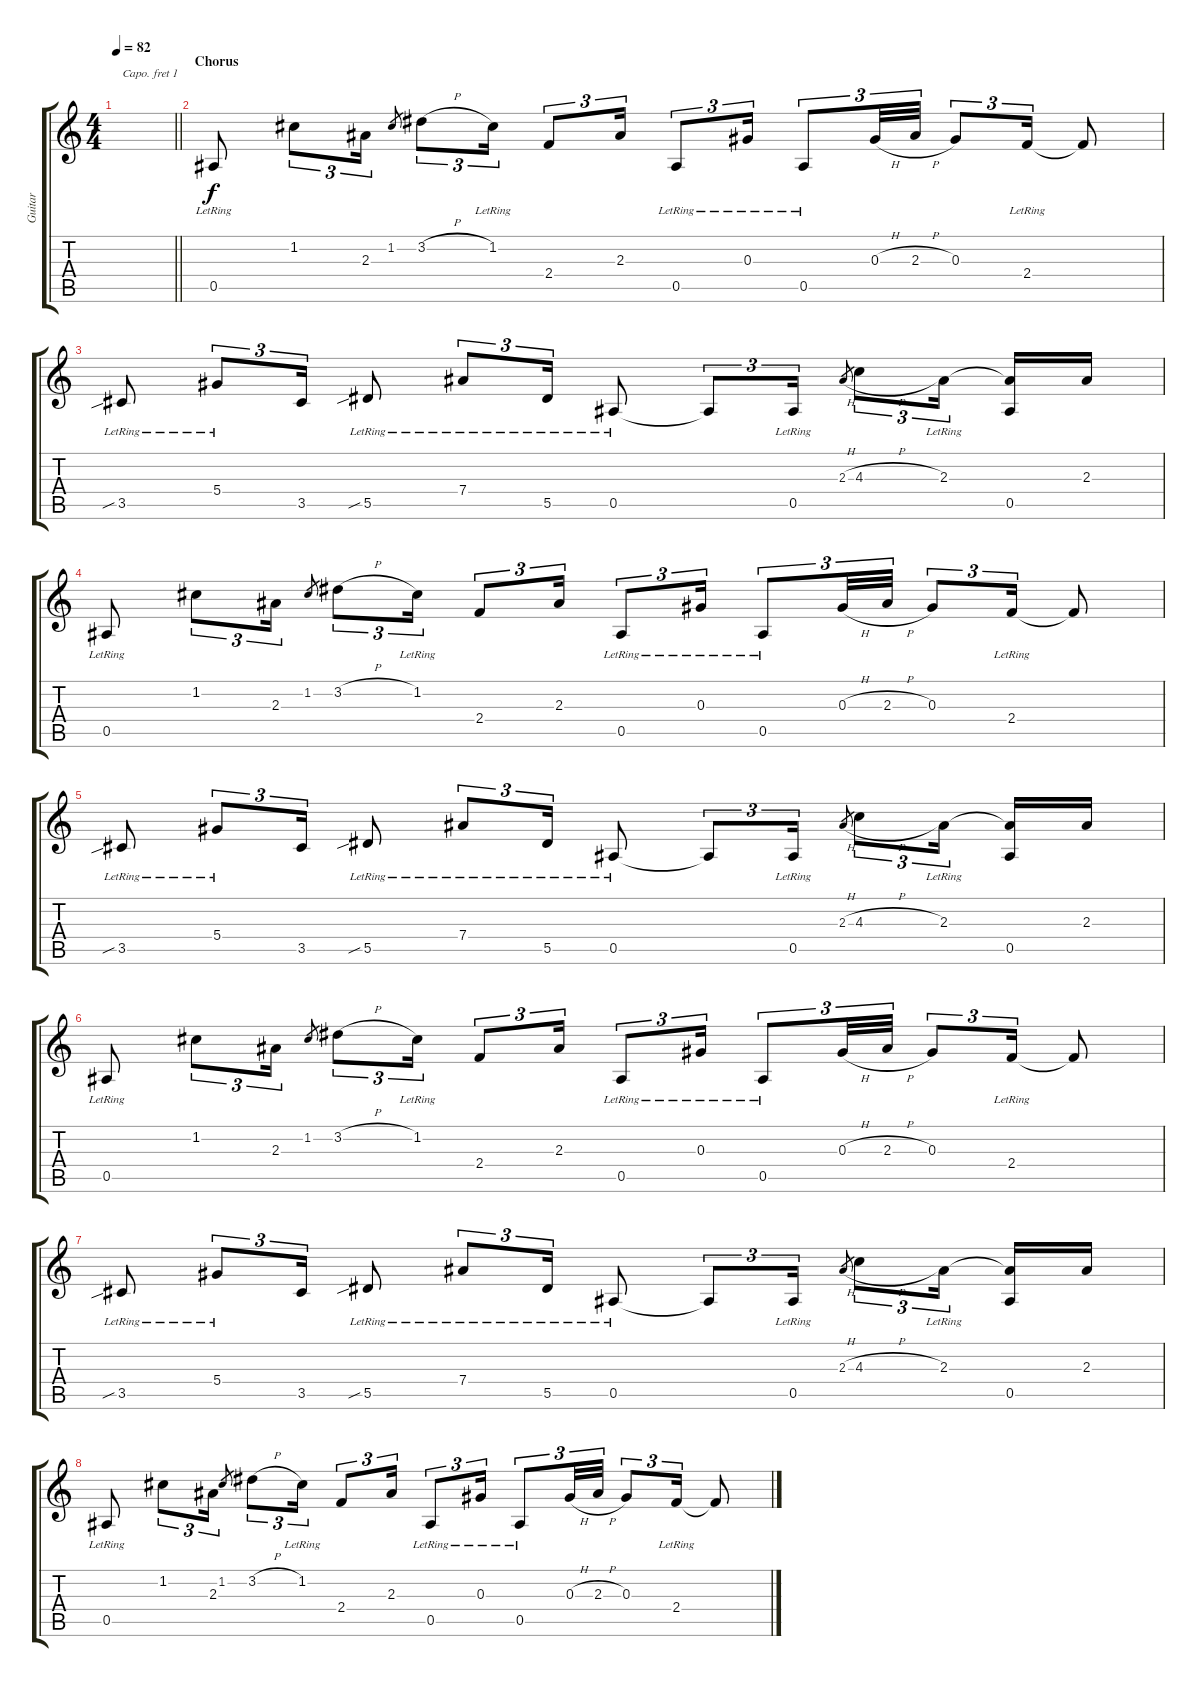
\track ("Guitar" "Guitar") {instrument electricguitarjazz}
\staff {score tabs}
\capo 1
\tuning (E4 B3 G3 D3 A2 E2) {hide}
\ts (4 4)
\tempo 82
\clef g2
\barLineRight lightlight
\ks c
|
\section ("" "Chorus")
0.5{lr}.8 1.2.8{tu (3 2)} 2.3.16{tu (3 2)} 1.2.8{gr} 3.2{h}.8{tu (3 2)} 1.2{lr}.16{tu (3 2)} 2.4.8{tu (3 2)} 2.3.16{tu (3 2)} 0.5{lr}.8{tu (3 2)} 0.3{lr}.16{tu (3 2)} 0.5{lr}.8{tu (3 2)} 0.3{h}.32{tu (3 2)} 2.3{h}.32{tu (3 2)} 0.3.8{tu (3 2)} 2.4{lr}.16{tu (3 2)} 2.4{t}.8 |
3.5{sib lr}.8 5.4{lr}.8{tu (3 2)} 3.5.16{tu (3 2)} 5.5{sib lr}.8 7.4{lr}.8{tu (3 2)} 5.5{lr}.16{tu (3 2)} 0.5{lr}.8 0.5{t}.8{tu (3 2)} 0.5{lr}.16{tu (3 2)} 2.3{h}.8{gr} 4.3{h}.8{tu (3 2)} 2.3{lr}.16{tu (3 2) beam splitsecondary} (2.3{t} 0.5).16 2.3.16 |
0.5{lr}.8 1.2.8{tu (3 2)} 2.3.16{tu (3 2)} 1.2.8{gr} 3.2{h}.8{tu (3 2)} 1.2{lr}.16{tu (3 2)} 2.4.8{tu (3 2)} 2.3.16{tu (3 2)} 0.5{lr}.8{tu (3 2)} 0.3{lr}.16{tu (3 2)} 0.5{lr}.8{tu (3 2)} 0.3{h}.32{tu (3 2)} 2.3{h}.32{tu (3 2)} 0.3.8{tu (3 2)} 2.4{lr}.16{tu (3 2)} 2.4{t}.8 |
3.5{sib lr}.8 5.4{lr}.8{tu (3 2)} 3.5.16{tu (3 2)} 5.5{sib lr}.8 7.4{lr}.8{tu (3 2)} 5.5{lr}.16{tu (3 2)} 0.5{lr}.8 0.5{t}.8{tu (3 2)} 0.5{lr}.16{tu (3 2)} 2.3{h}.8{gr} 4.3{h}.8{tu (3 2)} 2.3{lr}.16{tu (3 2) beam splitsecondary} (2.3{t} 0.5).16 2.3.16 |
0.5{lr}.8 1.2.8{tu (3 2)} 2.3.16{tu (3 2)} 1.2.8{gr} 3.2{h}.8{tu (3 2)} 1.2{lr}.16{tu (3 2)} 2.4.8{tu (3 2)} 2.3.16{tu (3 2)} 0.5{lr}.8{tu (3 2)} 0.3{lr}.16{tu (3 2)} 0.5{lr}.8{tu (3 2)} 0.3{h}.32{tu (3 2)} 2.3{h}.32{tu (3 2)} 0.3.8{tu (3 2)} 2.4{lr}.16{tu (3 2)} 2.4{t}.8 |
3.5{sib lr}.8 5.4{lr}.8{tu (3 2)} 3.5.16{tu (3 2)} 5.5{sib lr}.8 7.4{lr}.8{tu (3 2)} 5.5{lr}.16{tu (3 2)} 0.5{lr}.8 0.5{t}.8{tu (3 2)} 0.5{lr}.16{tu (3 2)} 2.3{h}.8{gr} 4.3{h}.8{tu (3 2)} 2.3{lr}.16{tu (3 2) beam splitsecondary} (2.3{t} 0.5).16 2.3.16 |
0.5{lr}.8 1.2.8{tu (3 2)} 2.3.16{tu (3 2)} 1.2.8{gr} 3.2{h}.8{tu (3 2)} 1.2{lr}.16{tu (3 2)} 2.4.8{tu (3 2)} 2.3.16{tu (3 2)} 0.5{lr}.8{tu (3 2)} 0.3{lr}.16{tu (3 2)} 0.5{lr}.8{tu (3 2)} 0.3{h}.32{tu (3 2)} 2.3{h}.32{tu (3 2)} 0.3.8{tu (3 2)} 2.4{lr}.16{tu (3 2)} 2.4{t}.8
